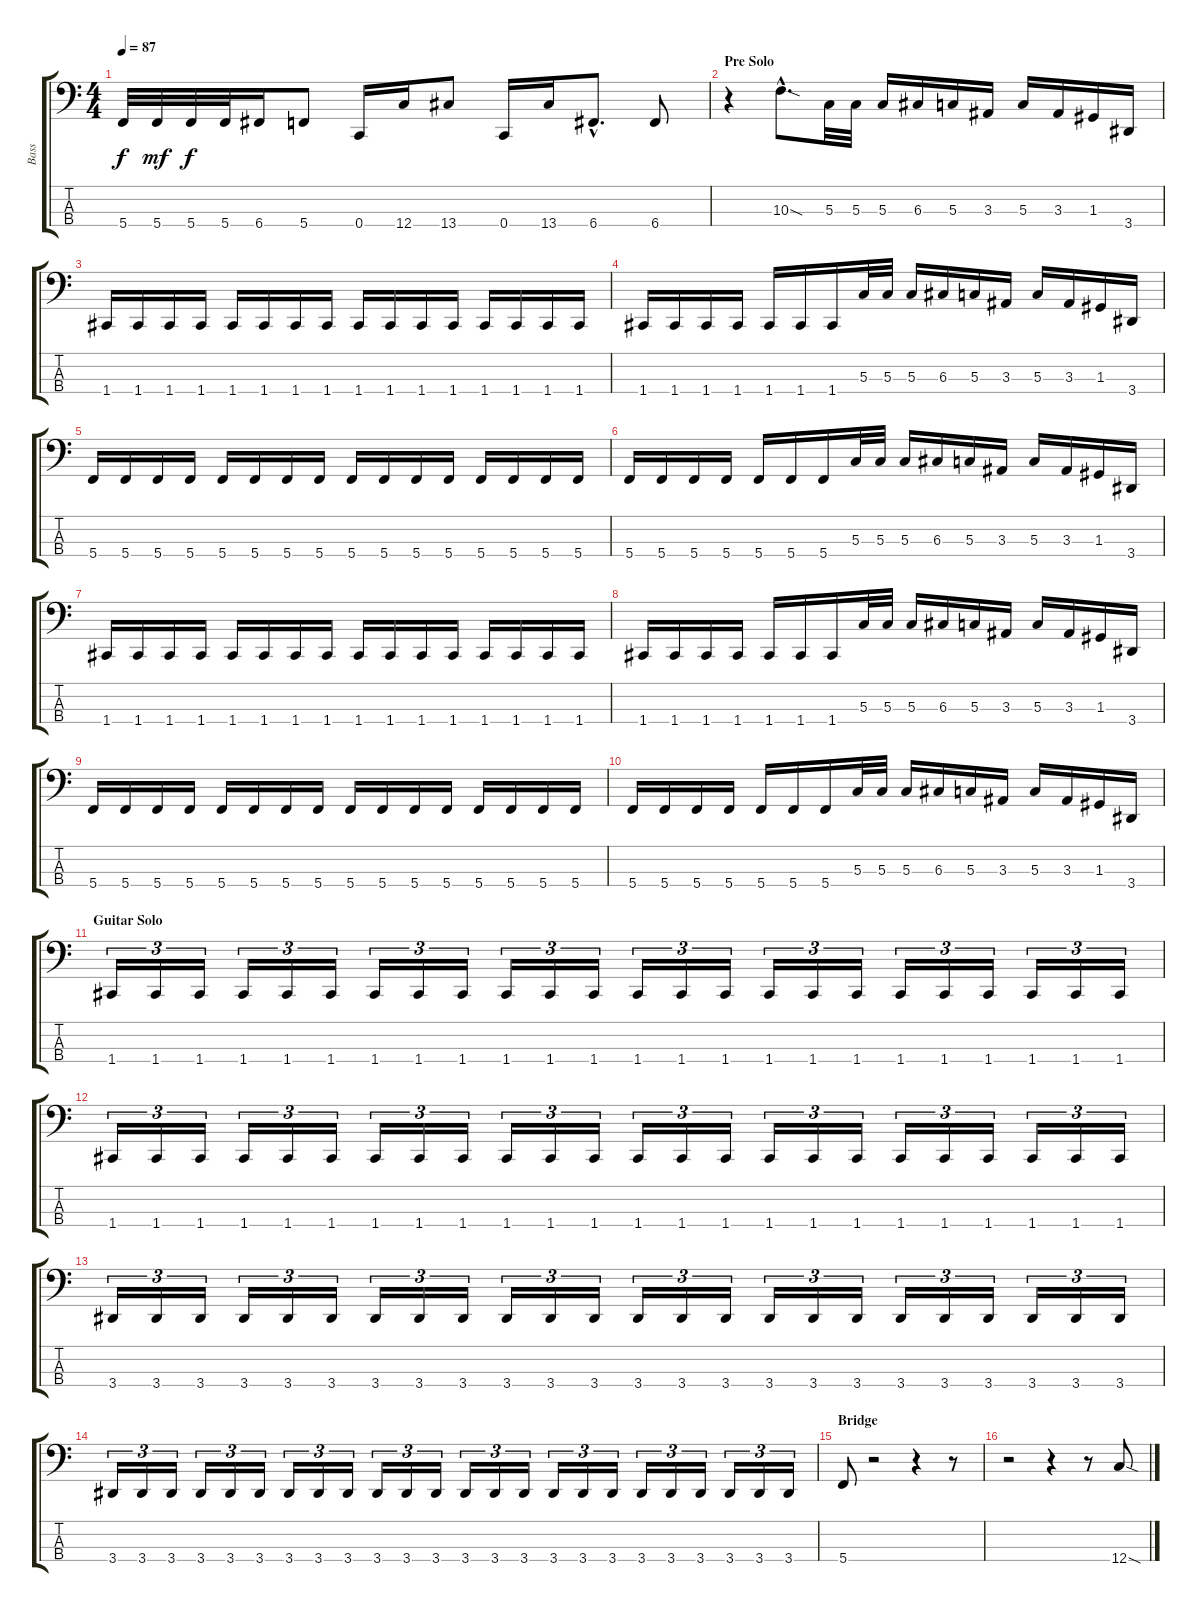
\track ("Bass" "Bass") {instrument electricbasspick}
\staff {score tabs}
\tuning (F2 C2 G1 C1) {hide}
\ts (4 4)
\tempo 87
\clef f4
\ks c
5.4.32{dy f} 5.4.32{dy mf} 5.4.32{dy f} 5.4.32 6.4.16 5.4.8 0.4.16 12.4.16 13.4.8 0.4.16 13.4.16 6.4{hac}.8{d} 6.4.8 |
\section ("" "Pre Solo")
r.4 10.3{sod hac}.8{d} 5.3.32 5.3.32 5.3.16 6.3.16 5.3.16 3.3.16 5.3.16 3.3.16 1.3.16 3.4.16 |
1.4.16 1.4.16 1.4.16 1.4.16 1.4.16 1.4.16 1.4.16 1.4.16 1.4.16 1.4.16 1.4.16 1.4.16 1.4.16 1.4.16 1.4.16 1.4.16 |
1.4.16 1.4.16 1.4.16 1.4.16 1.4.16 1.4.16 1.4.16 5.3.32 5.3.32 5.3.16 6.3.16 5.3.16 3.3.16 5.3.16 3.3.16 1.3.16 3.4.16 |
5.4.16 5.4.16 5.4.16 5.4.16 5.4.16 5.4.16 5.4.16 5.4.16 5.4.16 5.4.16 5.4.16 5.4.16 5.4.16 5.4.16 5.4.16 5.4.16 |
5.4.16 5.4.16 5.4.16 5.4.16 5.4.16 5.4.16 5.4.16 5.3.32 5.3.32 5.3.16 6.3.16 5.3.16 3.3.16 5.3.16 3.3.16 1.3.16 3.4.16 |
1.4.16 1.4.16 1.4.16 1.4.16 1.4.16 1.4.16 1.4.16 1.4.16 1.4.16 1.4.16 1.4.16 1.4.16 1.4.16 1.4.16 1.4.16 1.4.16 |
1.4.16 1.4.16 1.4.16 1.4.16 1.4.16 1.4.16 1.4.16 5.3.32 5.3.32 5.3.16 6.3.16 5.3.16 3.3.16 5.3.16 3.3.16 1.3.16 3.4.16 |
5.4.16 5.4.16 5.4.16 5.4.16 5.4.16 5.4.16 5.4.16 5.4.16 5.4.16 5.4.16 5.4.16 5.4.16 5.4.16 5.4.16 5.4.16 5.4.16 |
5.4.16 5.4.16 5.4.16 5.4.16 5.4.16 5.4.16 5.4.16 5.3.32 5.3.32 5.3.16 6.3.16 5.3.16 3.3.16 5.3.16 3.3.16 1.3.16 3.4.16 |
\section ("" "Guitar Solo")
1.4.16{tu (3 2)} 1.4.16{tu (3 2)} 1.4.16{tu (3 2)} 1.4.16{tu (3 2)} 1.4.16{tu (3 2)} 1.4.16{tu (3 2)} 1.4.16{tu (3 2)} 1.4.16{tu (3 2)} 1.4.16{tu (3 2)} 1.4.16{tu (3 2)} 1.4.16{tu (3 2)} 1.4.16{tu (3 2)} 1.4.16{tu (3 2)} 1.4.16{tu (3 2)} 1.4.16{tu (3 2)} 1.4.16{tu (3 2)} 1.4.16{tu (3 2)} 1.4.16{tu (3 2)} 1.4.16{tu (3 2)} 1.4.16{tu (3 2)} 1.4.16{tu (3 2)} 1.4.16{tu (3 2)} 1.4.16{tu (3 2)} 1.4.16{tu (3 2)} |
1.4.16{tu (3 2)} 1.4.16{tu (3 2)} 1.4.16{tu (3 2)} 1.4.16{tu (3 2)} 1.4.16{tu (3 2)} 1.4.16{tu (3 2)} 1.4.16{tu (3 2)} 1.4.16{tu (3 2)} 1.4.16{tu (3 2)} 1.4.16{tu (3 2)} 1.4.16{tu (3 2)} 1.4.16{tu (3 2)} 1.4.16{tu (3 2)} 1.4.16{tu (3 2)} 1.4.16{tu (3 2)} 1.4.16{tu (3 2)} 1.4.16{tu (3 2)} 1.4.16{tu (3 2)} 1.4.16{tu (3 2)} 1.4.16{tu (3 2)} 1.4.16{tu (3 2)} 1.4.16{tu (3 2)} 1.4.16{tu (3 2)} 1.4.16{tu (3 2)} |
3.4.16{tu (3 2)} 3.4.16{tu (3 2)} 3.4.16{tu (3 2)} 3.4.16{tu (3 2)} 3.4.16{tu (3 2)} 3.4.16{tu (3 2)} 3.4.16{tu (3 2)} 3.4.16{tu (3 2)} 3.4.16{tu (3 2)} 3.4.16{tu (3 2)} 3.4.16{tu (3 2)} 3.4.16{tu (3 2)} 3.4.16{tu (3 2)} 3.4.16{tu (3 2)} 3.4.16{tu (3 2)} 3.4.16{tu (3 2)} 3.4.16{tu (3 2)} 3.4.16{tu (3 2)} 3.4.16{tu (3 2)} 3.4.16{tu (3 2)} 3.4.16{tu (3 2)} 3.4.16{tu (3 2)} 3.4.16{tu (3 2)} 3.4.16{tu (3 2)} |
3.4.16{tu (3 2)} 3.4.16{tu (3 2)} 3.4.16{tu (3 2)} 3.4.16{tu (3 2)} 3.4.16{tu (3 2)} 3.4.16{tu (3 2)} 3.4.16{tu (3 2)} 3.4.16{tu (3 2)} 3.4.16{tu (3 2)} 3.4.16{tu (3 2)} 3.4.16{tu (3 2)} 3.4.16{tu (3 2)} 3.4.16{tu (3 2)} 3.4.16{tu (3 2)} 3.4.16{tu (3 2)} 3.4.16{tu (3 2)} 3.4.16{tu (3 2)} 3.4.16{tu (3 2)} 3.4.16{tu (3 2)} 3.4.16{tu (3 2)} 3.4.16{tu (3 2)} 3.4.16{tu (3 2)} 3.4.16{tu (3 2)} 3.4.16{tu (3 2)} |
\section ("" "Bridge")
5.4.8 r.2 r.4 r.8 |
r.2 r.4 r.8 12.4{sod}.8
